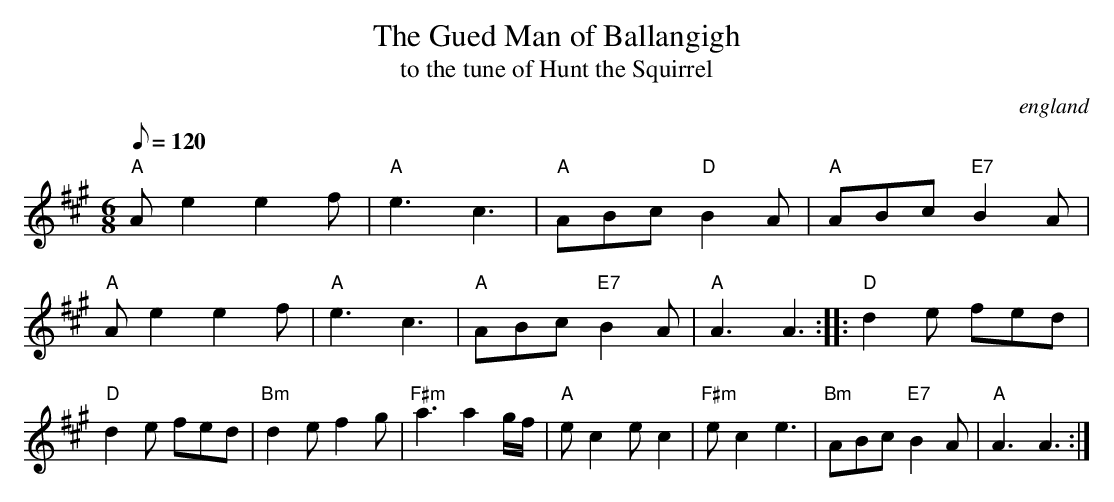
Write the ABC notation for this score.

X:1
T:The Gued Man of Ballangigh
T:to the tune of Hunt the Squirrel
O:england
M:6/8
L:1/8
Q:120
K:A
"A"Ae2 e2f | "A"e3 c3 | "A"ABc "D"B2A | "A"ABc "E7"B2A | \
"A"Ae2 e2f | "A"e3 c3 | "A"ABc "E7"B2A | "A"A3 A3 :: \
"D"d2e fed | "D"d2e fed | "Bm"d2e f2g | "F#m"a3 a2g/2f/2 | \
"A"ec2 ec2 | "F#m"ec2 e3 | "Bm"ABc "E7"B2A | "A"A3 A3 :|
